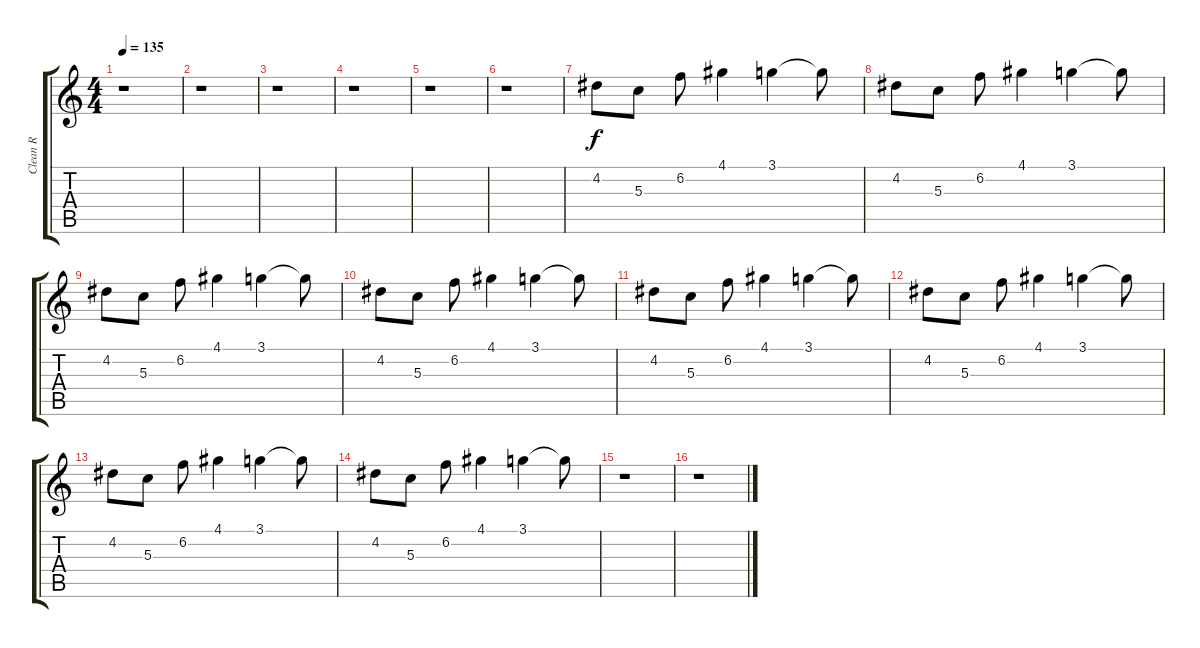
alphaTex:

\track ("Clean R" "Clean R") {instrument electricguitarmuted}
\staff {score tabs}
\tuning (E4 B3 G3 D3 A2 D2) {hide}
\ts (4 4)
\tempo 135
\clef g2
\ks c
r.1{dy f} |
r.1 |
r.1 |
r.1 |
r.1 |
r.1 |
4.2.8 5.3.8 6.2.8 4.1.4 3.1.4 3.1{t}.8 |
4.2.8 5.3.8 6.2.8 4.1.4 3.1.4 3.1{t}.8 |
4.2.8 5.3.8 6.2.8 4.1.4 3.1.4 3.1{t}.8 |
4.2.8 5.3.8 6.2.8 4.1.4 3.1.4 3.1{t}.8 |
4.2.8 5.3.8 6.2.8 4.1.4 3.1.4 3.1{t}.8 |
4.2.8 5.3.8 6.2.8 4.1.4 3.1.4 3.1{t}.8 |
4.2.8 5.3.8 6.2.8 4.1.4 3.1.4 3.1{t}.8 |
4.2.8 5.3.8 6.2.8 4.1.4 3.1.4 3.1{t}.8 |
r.1 |
r.1
